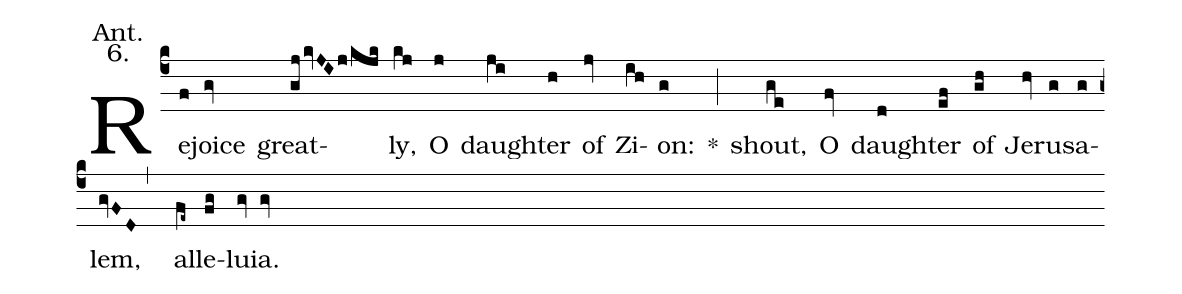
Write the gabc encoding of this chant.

annotation: Ant.;
annotation: 6.;
%%
(c4) Re(f)joice(gv) great(gjkvJIj/kjk)ly,(kj) O(j) daugh(ji)ter(h) of(jv) Zi(ih)on:(g) <sp>*</sp>(;) shout,(ge) O(fv) daugh(d)ter(ef) of(gh) Je(hv)ru(g)sa(g)lem,(gvFD,) al(fe~)le(fg)lu(gv)ia.(gv)
